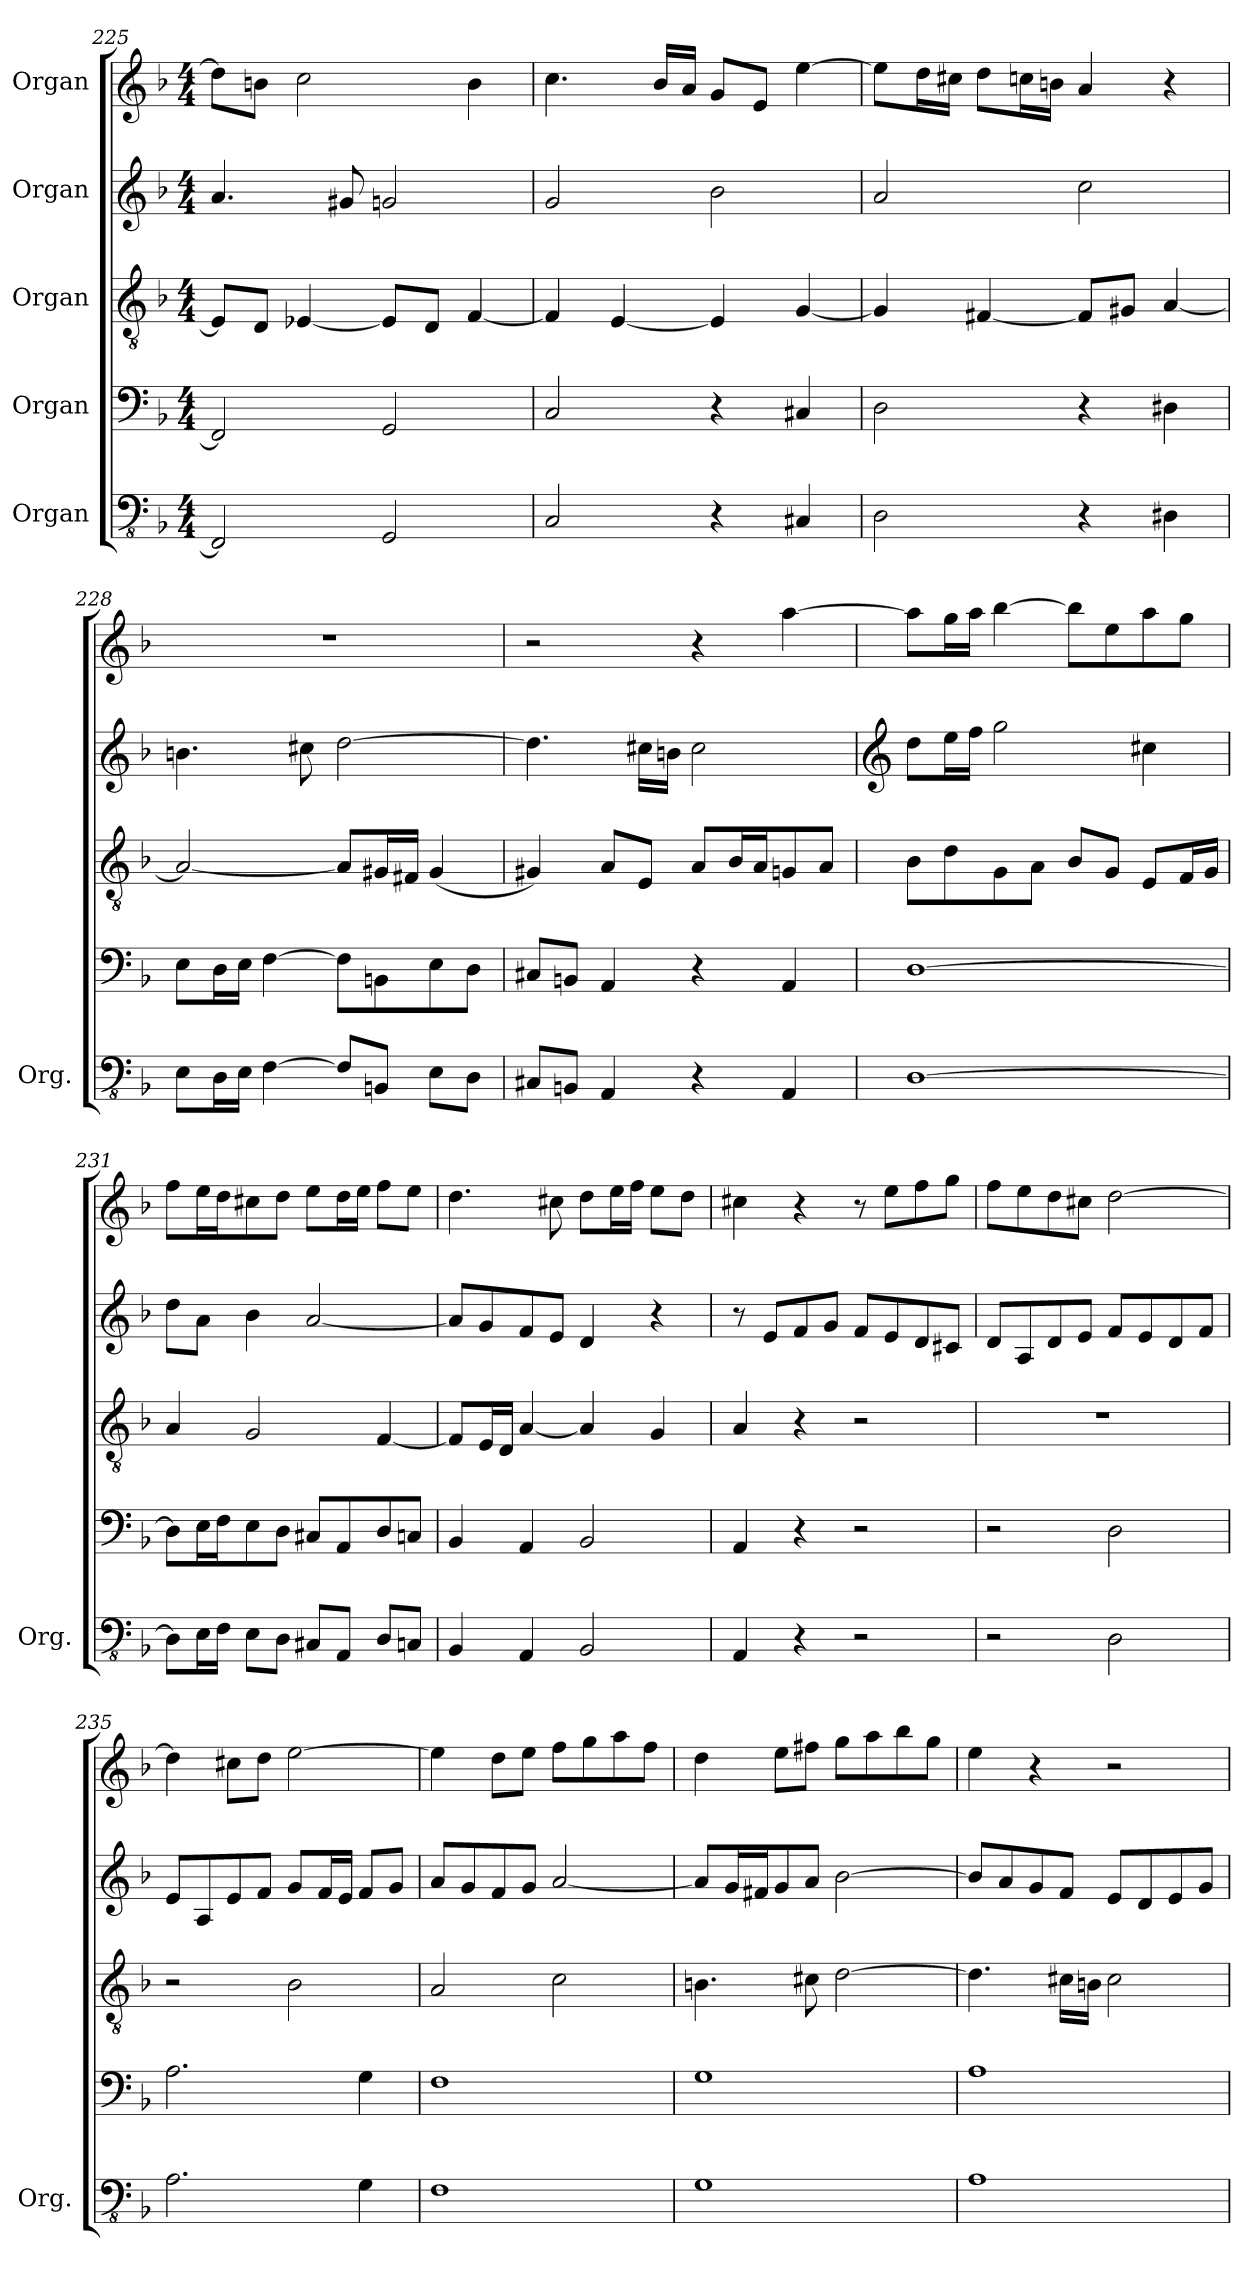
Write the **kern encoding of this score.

**kern	**kern	**kern	**kern	**kern
*part5	*part4	*part3	*part2	*part1
*staff5	*staff4	*staff3	*staff2	*staff1
*I"Organ	*I"Organ	*I"Organ	*I"Organ	*I"Organ
*I'Org.	*	*	*	*
*clefFv4	*clefF4	*clefGv2	*clefG2	*clefG2
*k[b-]	*k[b-]	*k[b-]	*k[b-]	*k[b-]
*M4/4	*M4/4	*M4/4	*M4/4	*M4/4
=225	=225	=225	=225	=225
2FFF#/]	2FF#/]	8E-/L]	4.a/	8dd-\L]
.	.	8D/J	.	8bn\J
.	.	[4E-X/	.	2cc\
.	.	.	8g#X/	.
2GGG/	2GG/	8E-/L]	2gn/	.
.	.	8D/J	.	.
.	.	[4F/	.	4b\
!!LO:LB:g=z
=226	=226	=226	=226	=226
2CC/	2C/	4F/]	2g/	4.cc\
.	.	[4E/	.	.
.	.	.	.	16b-/LL
.	.	.	.	16a/JJ
4r	4r	4E/]	2b-\	8g/L
.	.	.	.	8e/J
4CC#X/	4C#X/	[4G/	.	[4ee\
=227	=227	=227	=227	=227
2DD\	2D\	4G/]	2a/	8ee\L]
.	.	.	.	16dd\L
.	.	.	.	16cc#X\JJ
.	.	[4F#X/	.	8dd\L
.	.	.	.	16ccn\L
.	.	.	.	16bn\JJ
4r	4r	8F#/L]	2cc\	4a/
.	.	8G#X/J	.	.
4DD#X\	4D#X\	[4A/	.	4r
=228	=228	=228	=228	=228
8EE\L	8E\L	2A/_	4.bn\	1r
16DD\L	16D\L	.	.	.
16EE\JJ	16E\JJ	.	.	.
[4FF\	[4F\	.	.	.
.	.	.	8cc#X\	.
8FF/L]	8F\L]	8A/L]	[2dd\	.
8BBBn/J	8BBn\	16G#X/L	.	.
.	.	16F#X/JJ	.	.
8EE\L	8E\	(4G#/	.	.
8DD\J	8D\J	.	.	.
=229	=229	=229	=229	=229
8CC#X/L	8C#X/L	4G#X/)	4.dd\]	2r
8BBBn/J	8BBn/J	.	.	.
4AAA/	4AA/	8A/L	.	.
.	.	8E/J	16cc#X\LL	.
.	.	.	16bn\JJ	.
4r	4r	8A/L	2cc#\	4r
.	.	16B-/L	.	.
.	.	16A/J	.	.
4AAA/	4AA/	8Gn/	.	[4aa\
.	.	8A/J	.	.
!!LO:PB:g=z
=230	=230	=230	=230	=230
*	*	*	*clefG2	*
[1DD	[1D	8B-\L	8dd\L	8aa\L]
.	.	8d\	16ee\L	16gg\L
.	.	.	16ff\JJ	16aa\JJ
.	.	8G\	2gg\	[4bb-\
.	.	8A\J	.	.
.	.	8B-/L	.	8bb-\L]
.	.	8G/J	.	8ee\
.	.	8E/L	4cc#X\	8aa\
.	.	16F/L	.	8gg\J
.	.	16G/JJ	.	.
=231	=231	=231	=231	=231
8DD\L]	8D\L]	4A/	8dd\L	8ff\L
16EE\L	16E\L	.	8a\J	16ee\L
16FF\JJ	16F\J	.	.	16dd\J
8EE\L	8E\	2G/	4b-\	8cc#X\
8DD\J	8D\J	.	.	8dd\J
8CC#X/L	8C#X/L	.	[2a/	8ee\L
8AAA/J	8AA/	.	.	16dd\L
.	.	.	.	16ee\JJ
8DD/L	8D/	[4F/	.	8ff\L
8CCn/J	8Cn/J	.	.	8ee\J
=232	=232	=232	=232	=232
4BBB-/	4BB-/	8F/L]	8a/L]	4.dd\
.	.	16E/L	8g/	.
.	.	16D/JJ	.	.
4AAA/	4AA/	[4A/	8f/	.
.	.	.	8e/J	8cc#X\
*	*	*	*	*MM70
2BBB-/	2BB-/	4A/]	4d/	8dd\L
.	.	.	.	16ee\L
.	.	.	.	16ff\JJ
*	*	*	*	*MM60
.	.	4G/	4r	8ee\L
*	*	*	*	*MM50
.	.	.	.	8dd\J
=233	=233	=233	=233	=233
4AAA/	4AA/	4A/	8r	4cc#X\
.	.	.	8e/L	.
4r	4r	4r	8f/	4r
.	.	.	8g/J	.
*	*	*	*	*MM96
2r	2r	2r	8f/L	8r
.	.	.	8e/	8ee\L
.	.	.	8d/	8ff\
.	.	.	8c#X/J	8gg\J
!!LO:LB:g=z
=234	=234	=234	=234	=234
2r	2r	1r	8d/L	8ff\L
.	.	.	8A/	8ee\
.	.	.	8d/	8dd\
.	.	.	8e/J	8cc#X\J
2DD\	2D\	.	8f/L	[2dd\
.	.	.	8e/	.
.	.	.	8d/	.
.	.	.	8f/J	.
=235	=235	=235	=235	=235
2.AA\	2.A\	2r	8e/L	4dd\]
.	.	.	8A/	.
.	.	.	8e/	8cc#X\L
.	.	.	8f/J	8dd\J
.	.	2B-\	8g/L	[2ee\
.	.	.	16f/L	.
.	.	.	16e/JJ	.
4GG\	4G\	.	8f/L	.
.	.	.	8g/J	.
=236	=236	=236	=236	=236
1FF	1F	2A/	8a/L	4ee\]
.	.	.	8g/	.
.	.	.	8f/	8dd\L
.	.	.	8g/J	8ee\J
.	.	2c\	[2a/	8ff\L
.	.	.	.	8gg\
.	.	.	.	8aa\
.	.	.	.	8ff\J
=237	=237	=237	=237	=237
1GG	1G	4.Bn\	8a/L]	4dd\
.	.	.	16g/L	.
.	.	.	16f#X/J	.
.	.	.	8g/	8ee\L
.	.	8c#X\	8a/J	8ff#X\J
.	.	[2d\	[2b-\	8gg\L
.	.	.	.	8aa\
.	.	.	.	8bb-\
.	.	.	.	8gg\J
!!LO:LB:g=z
=238	=238	=238	=238	=238
1AA	1A	4.d\]	8b-/L]	4ee\
.	.	.	8a/	.
.	.	.	8g/	4r
.	.	16c#X\LL	8f/J	.
.	.	16Bn\JJ	.	.
.	.	2c#\	8e/L	2r
.	.	.	8d/	.
.	.	.	8e/	.
.	.	.	8g/J	.
=	=	=	=	=
*-	*-	*-	*-	*-
